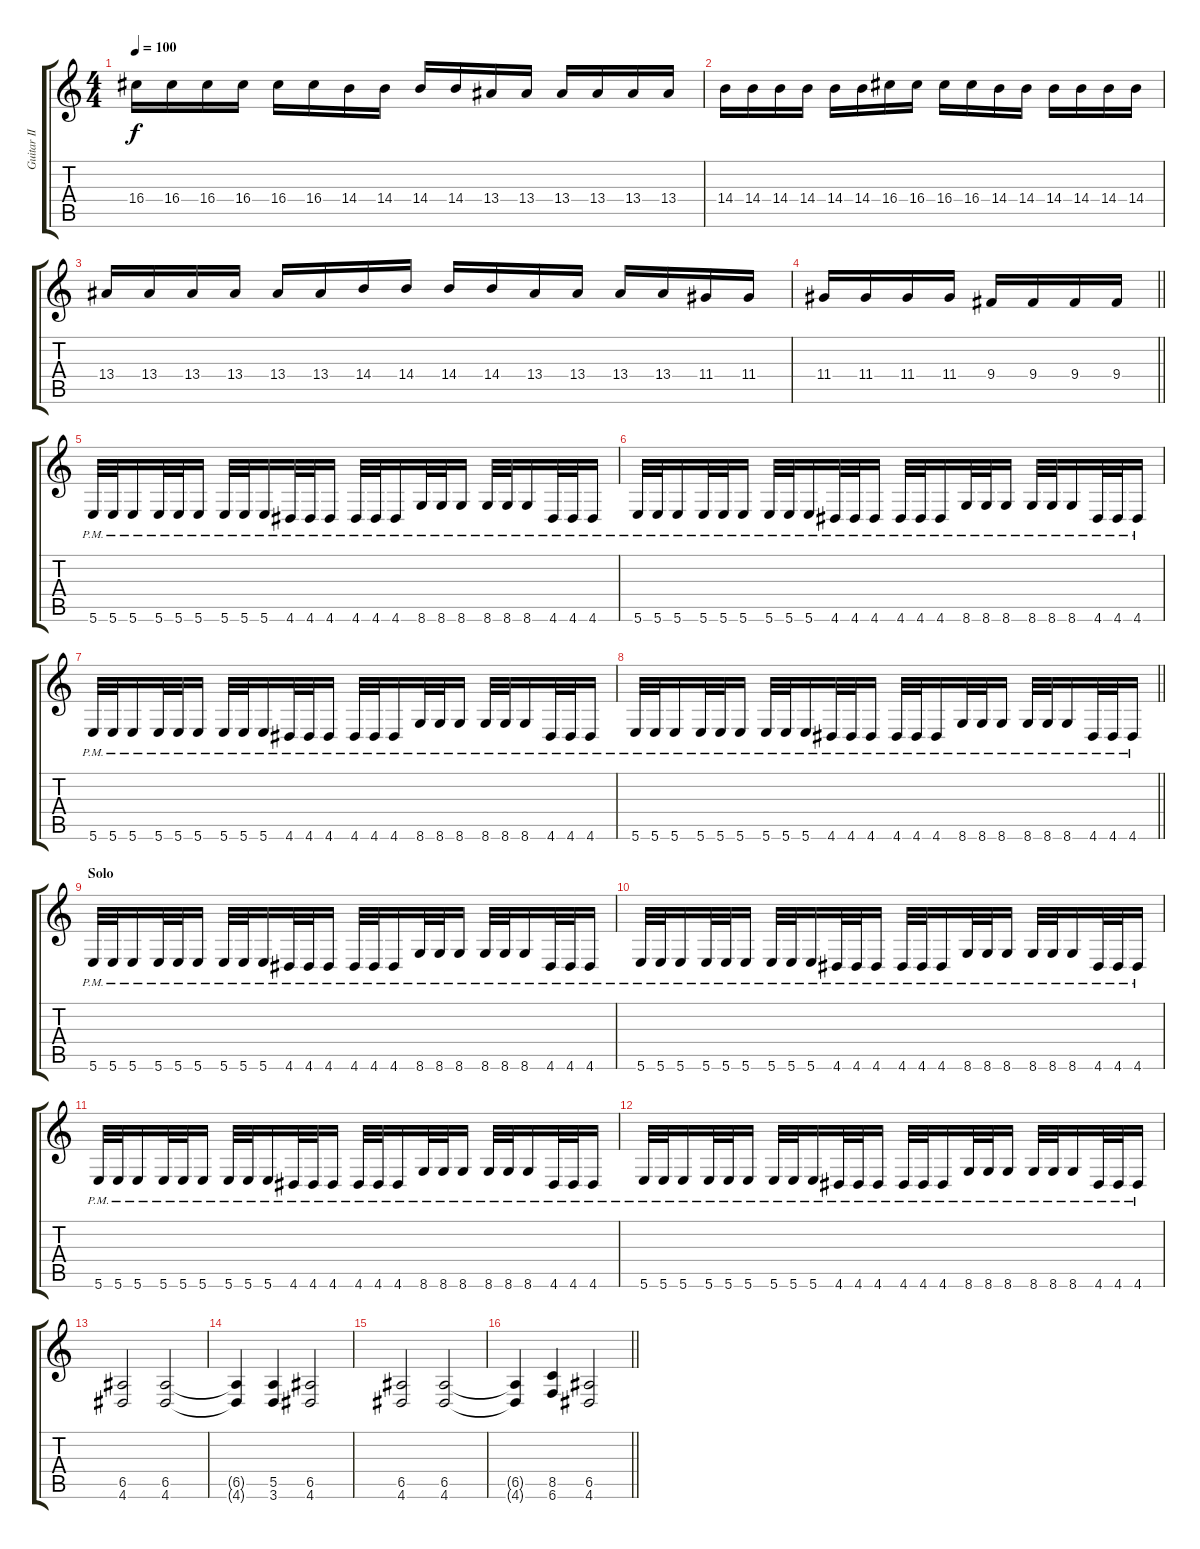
\track ("Guitar II" "Guitar II") {instrument distortionguitar}
\staff {score tabs}
\tuning (B3 Gb3 D3 A2 E2 B1) {hide}
\ts (4 4)
\tempo 100
\clef g2
\ks c
16.4.16{dy f} 16.4.16 16.4.16 16.4.16 16.4.16 16.4.16 14.4.16 14.4.16 14.4.16 14.4.16 13.4.16 13.4.16 13.4.16 13.4.16 13.4.16 13.4.16 |
14.4.16 14.4.16 14.4.16 14.4.16 14.4.16 14.4.16 16.4.16 16.4.16 16.4.16 16.4.16 14.4.16 14.4.16 14.4.16 14.4.16 14.4.16 14.4.16 |
13.4.16 13.4.16 13.4.16 13.4.16 13.4.16 13.4.16 14.4.16 14.4.16 14.4.16 14.4.16 13.4.16 13.4.16 13.4.16 13.4.16 11.4.16 11.4.16 |
\barLineRight lightlight
11.4.16 11.4.16 11.4.16 11.4.16 9.4.16 9.4.16 9.4.16 9.4.16 |
5.6{pm}.32 5.6{pm}.32 5.6{pm}.16 5.6{pm}.32 5.6{pm}.32 5.6{pm}.16 5.6{pm}.32 5.6{pm}.32 5.6{pm}.16 4.6{pm}.32 4.6{pm}.32 4.6{pm}.16 4.6{pm}.32 4.6{pm}.32 4.6{pm}.16 8.6{pm}.32 8.6{pm}.32 8.6{pm}.16 8.6{pm}.32 8.6{pm}.32 8.6{pm}.16 4.6{pm}.32 4.6{pm}.32 4.6{pm}.16 |
5.6{pm}.32 5.6{pm}.32 5.6{pm}.16 5.6{pm}.32 5.6{pm}.32 5.6{pm}.16 5.6{pm}.32 5.6{pm}.32 5.6{pm}.16 4.6{pm}.32 4.6{pm}.32 4.6{pm}.16 4.6{pm}.32 4.6{pm}.32 4.6{pm}.16 8.6{pm}.32 8.6{pm}.32 8.6{pm}.16 8.6{pm}.32 8.6{pm}.32 8.6{pm}.16 4.6{pm}.32 4.6{pm}.32 4.6{pm}.16 |
5.6{pm}.32 5.6{pm}.32 5.6{pm}.16 5.6{pm}.32 5.6{pm}.32 5.6{pm}.16 5.6{pm}.32 5.6{pm}.32 5.6{pm}.16 4.6{pm}.32 4.6{pm}.32 4.6{pm}.16 4.6{pm}.32 4.6{pm}.32 4.6{pm}.16 8.6{pm}.32 8.6{pm}.32 8.6{pm}.16 8.6{pm}.32 8.6{pm}.32 8.6{pm}.16 4.6{pm}.32 4.6{pm}.32 4.6{pm}.16 |
\barLineRight lightlight
5.6{pm}.32 5.6{pm}.32 5.6{pm}.16 5.6{pm}.32 5.6{pm}.32 5.6{pm}.16 5.6{pm}.32 5.6{pm}.32 5.6{pm}.16 4.6{pm}.32 4.6{pm}.32 4.6{pm}.16 4.6{pm}.32 4.6{pm}.32 4.6{pm}.16 8.6{pm}.32 8.6{pm}.32 8.6{pm}.16 8.6{pm}.32 8.6{pm}.32 8.6{pm}.16 4.6{pm}.32 4.6{pm}.32 4.6{pm}.16 |
\section ("" "Solo")
5.6{pm}.32 5.6{pm}.32 5.6{pm}.16 5.6{pm}.32 5.6{pm}.32 5.6{pm}.16 5.6{pm}.32 5.6{pm}.32 5.6{pm}.16 4.6{pm}.32 4.6{pm}.32 4.6{pm}.16 4.6{pm}.32 4.6{pm}.32 4.6{pm}.16 8.6{pm}.32 8.6{pm}.32 8.6{pm}.16 8.6{pm}.32 8.6{pm}.32 8.6{pm}.16 4.6{pm}.32 4.6{pm}.32 4.6{pm}.16 |
5.6{pm}.32 5.6{pm}.32 5.6{pm}.16 5.6{pm}.32 5.6{pm}.32 5.6{pm}.16 5.6{pm}.32 5.6{pm}.32 5.6{pm}.16 4.6{pm}.32 4.6{pm}.32 4.6{pm}.16 4.6{pm}.32 4.6{pm}.32 4.6{pm}.16 8.6{pm}.32 8.6{pm}.32 8.6{pm}.16 8.6{pm}.32 8.6{pm}.32 8.6{pm}.16 4.6{pm}.32 4.6{pm}.32 4.6{pm}.16 |
5.6{pm}.32 5.6{pm}.32 5.6{pm}.16 5.6{pm}.32 5.6{pm}.32 5.6{pm}.16 5.6{pm}.32 5.6{pm}.32 5.6{pm}.16 4.6{pm}.32 4.6{pm}.32 4.6{pm}.16 4.6{pm}.32 4.6{pm}.32 4.6{pm}.16 8.6{pm}.32 8.6{pm}.32 8.6{pm}.16 8.6{pm}.32 8.6{pm}.32 8.6{pm}.16 4.6{pm}.32 4.6{pm}.32 4.6{pm}.16 |
5.6{pm}.32 5.6{pm}.32 5.6{pm}.16 5.6{pm}.32 5.6{pm}.32 5.6{pm}.16 5.6{pm}.32 5.6{pm}.32 5.6{pm}.16 4.6{pm}.32 4.6{pm}.32 4.6{pm}.16 4.6{pm}.32 4.6{pm}.32 4.6{pm}.16 8.6{pm}.32 8.6{pm}.32 8.6{pm}.16 8.6{pm}.32 8.6{pm}.32 8.6{pm}.16 4.6{pm}.32 4.6{pm}.32 4.6{pm}.16 |
(6.5 4.6).2 (6.5 4.6).2 |
(6.5{t} 4.6{t}).4 (5.5 3.6).4 (6.5 4.6).2 |
(6.5 4.6).2 (6.5 4.6).2 |
\barLineRight lightlight
(6.5{t} 4.6{t}).4 (8.5 6.6).4 (6.5 4.6).2
